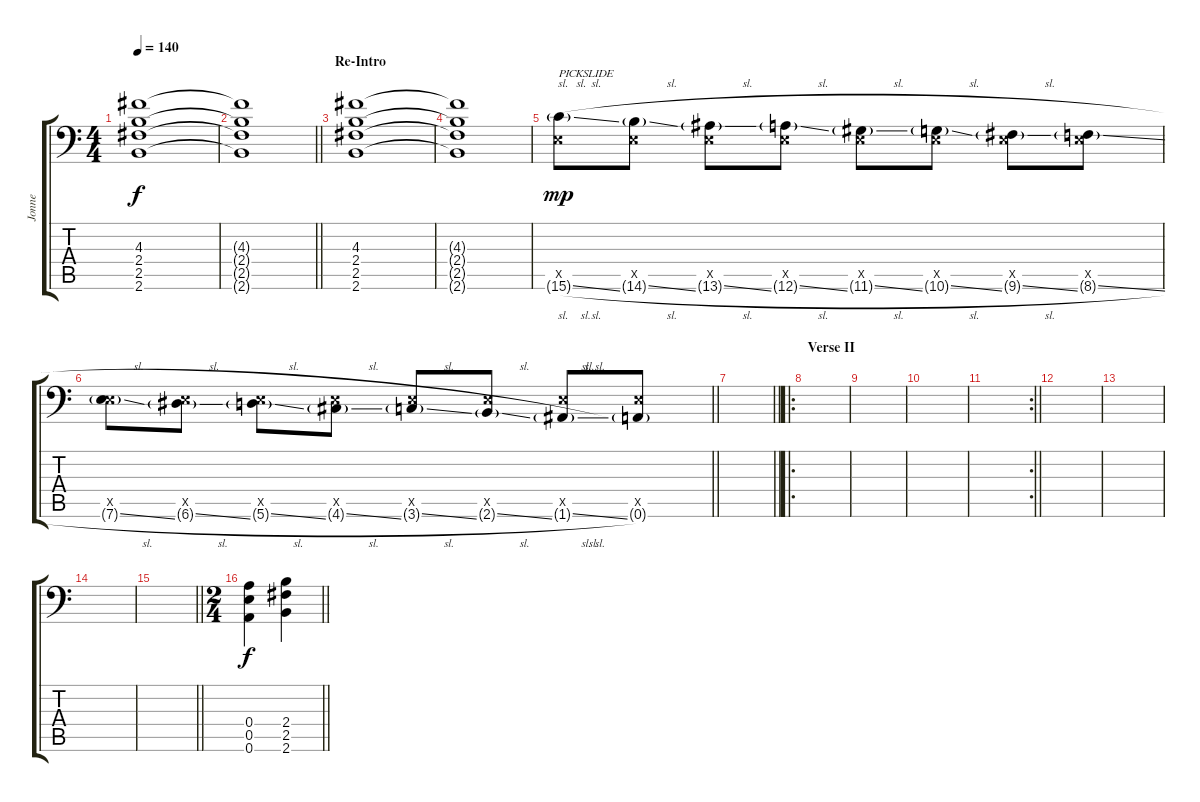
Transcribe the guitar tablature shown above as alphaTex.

\track ("Jonne" "Jonne") {instrument distortionguitar}
\staff {score tabs}
\tuning (B3 Gb3 D3 A2 E2 A1) {hide}
\ts (4 4)
\tempo 140
\clef f4
\ks c
(4.3 2.4 2.5 2.6).1{dy f} |
\barLineRight lightlight
(4.3{t} 2.4{t} 2.5{t} 2.6{t}).1 |
\section ("" "Re-Intro")
(4.3 2.4 2.5 2.6).1 |
(4.3{t} 2.4{t} 2.5{t} 2.6{t}).1 |
(0.5{x} 15.6{sl g}).8{txt "PICKSLIDE" dy mp} (0.5{x} 14.6{sl g}).8 (0.5{x} 13.6{sl g}).8 (0.5{x} 12.6{sl g}).8 (0.5{x} 11.6{sl g}).8 (0.5{x} 10.6{sl g}).8 (0.5{x} 9.6{sl g}).8 (0.5{x} 8.6{sl g}).8 |
\barLineRight lightlight
(0.5{x} 7.6{sl g}).8 (0.5{x} 6.6{sl g}).8 (0.5{x} 5.6{sl g}).8 (0.5{x} 4.6{sl g}).8 (0.5{x} 3.6{sl g}).8 (0.5{x} 2.6{sl g}).8 (0.5{x} 1.6{sl g}).8 (0.5{x} 0.6{g}).8 |
\barLineRight lightlight
|
\ro
\section ("" "Verse II")
|
|
|
\rc 2
\barLineRight lightlight
|
\section ("" "")
|
|
|
\barLineRight lightlight
|
\ts (2 4)
\section ("" "")
\barLineRight lightlight
(0.4 0.5 0.6).4{dy f} (2.4 2.5 2.6).4
